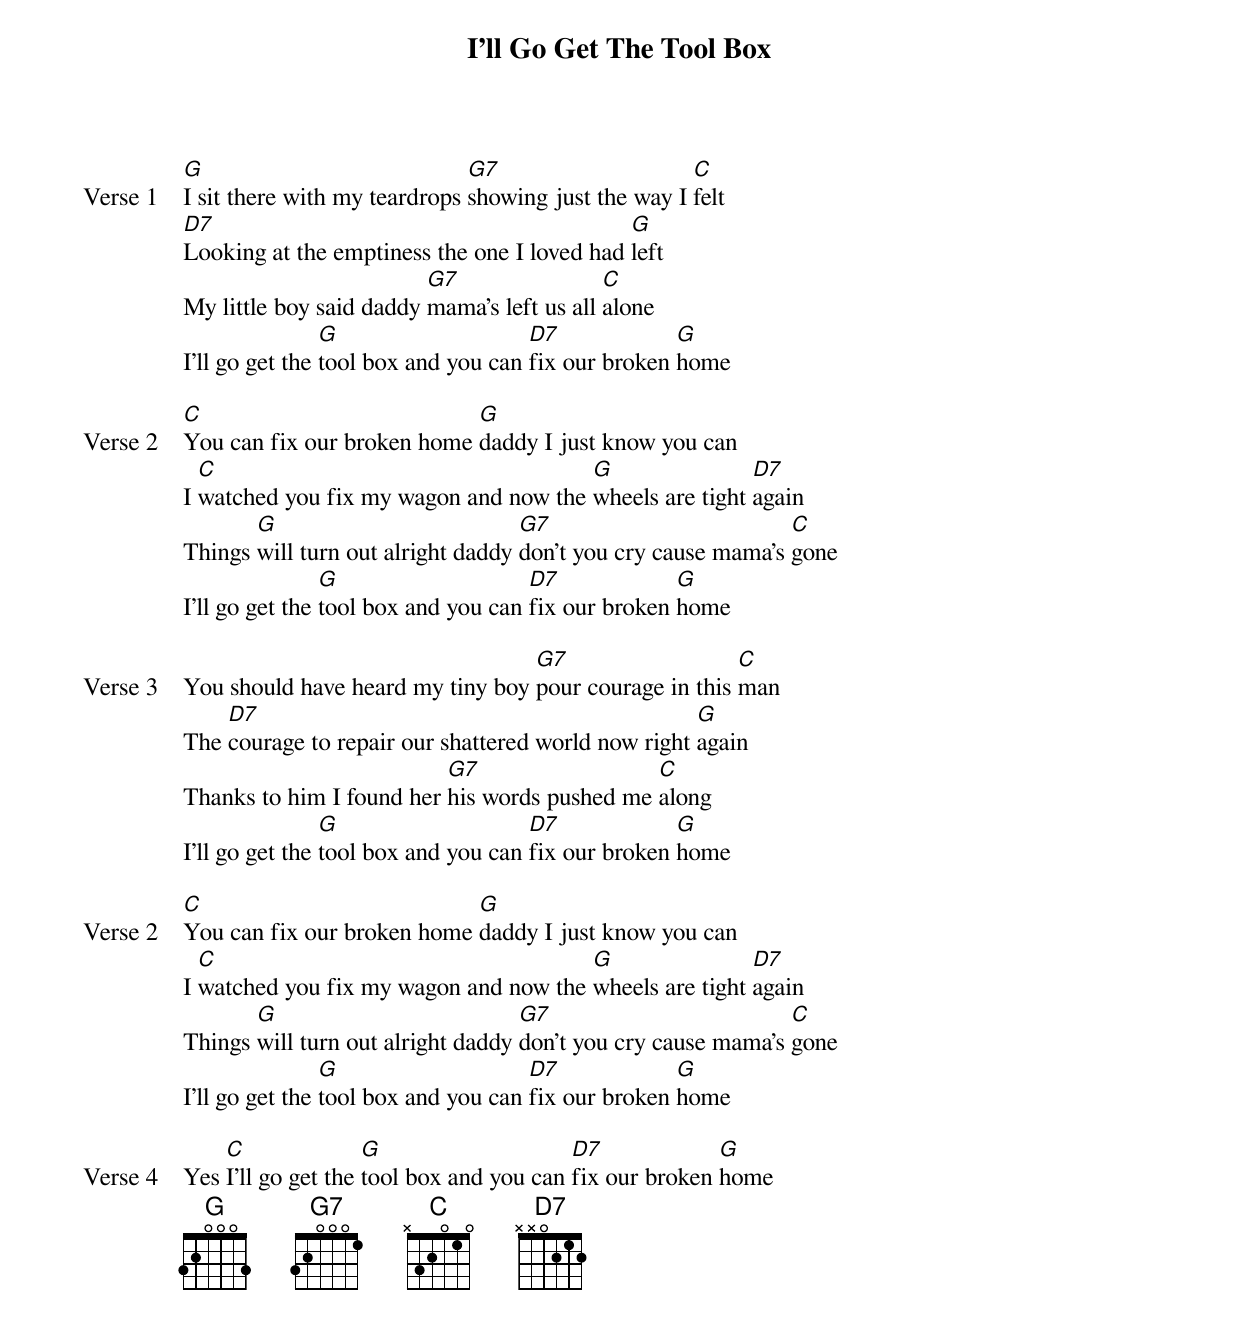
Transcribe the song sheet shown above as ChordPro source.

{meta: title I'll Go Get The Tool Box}
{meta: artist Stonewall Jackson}
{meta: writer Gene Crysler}

{start_of_verse: Verse 1}
[G]I sit there with my teardrops [G7]showing just the way I [C]felt
[D7]Looking at the emptiness the one I loved had [G]left
My little boy said daddy [G7]mama's left us all [C]alone
I'll go get the [G]tool box and you can [D7]fix our broken [G]home
{end_of_verse}

{start_of_verse: Verse 2}
[C]You can fix our broken home [G]daddy I just know you can
I [C]watched you fix my wagon and now the [G]wheels are tight [D7]again
Things [G]will turn out alright daddy [G7]don't you cry cause mama's [C]gone
I'll go get the [G]tool box and you can [D7]fix our broken [G]home
{end_of_verse}

{start_of_verse: Verse 3}
You should have heard my tiny boy [G7]pour courage in this [C]man
The [D7]courage to repair our shattered world now right [G]again
Thanks to him I found her [G7]his words pushed me [C]along
I'll go get the [G]tool box and you can [D7]fix our broken [G]home
{end_of_verse}

{start_of_verse: Verse 2}
[C]You can fix our broken home [G]daddy I just know you can
I [C]watched you fix my wagon and now the [G]wheels are tight [D7]again
Things [G]will turn out alright daddy [G7]don't you cry cause mama's [C]gone
I'll go get the [G]tool box and you can [D7]fix our broken [G]home
{end_of_verse}

{start_of_verse: Verse 4}
Yes [C]I'll go get the [G]tool box and you can [D7]fix our broken [G]home
{end_of_verse}
